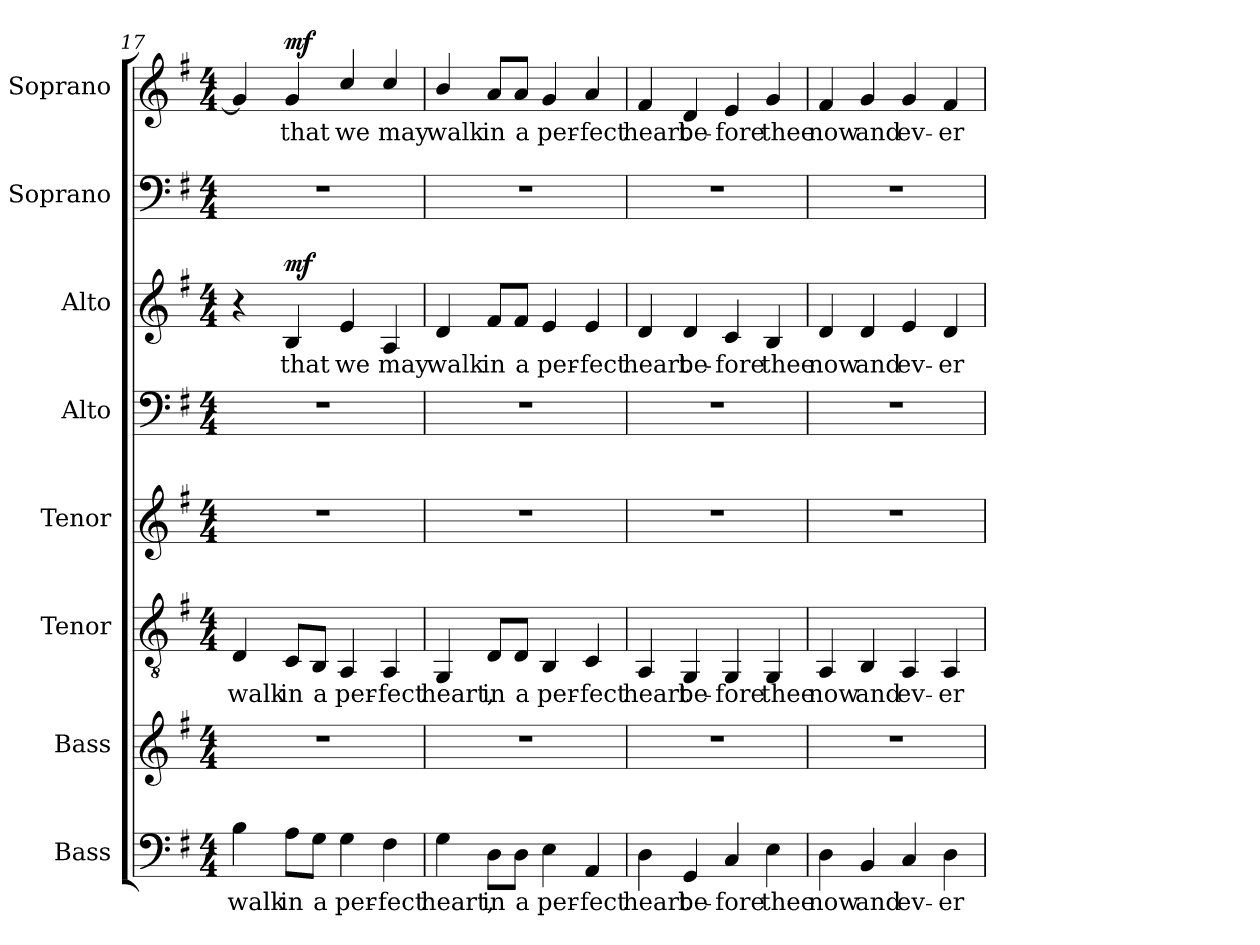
**kern	**text	**kern	**kern	**text	**kern	**kern	**kern	**text	**dynam	**kern	**kern	**text	**dynam
*part8	*part8	*part7	*part6	*part6	*part5	*part4	*part3	*part3	*part3	*part2	*part1	*part1	*part1
*staff8	*staff8	*staff7	*staff6	*staff6	*staff5	*staff4	*staff3	*staff3	*staff3	*staff2	*staff1	*staff1	*staff1
*I"Bass	*	*I"Bass	*I"Tenor	*	*I"Tenor	*I"Alto	*I"Alto	*	*	*I"Soprano	*I"Soprano	*	*
*I'bass	*	*I'bass	*I'tenor	*	*I'tenor	*I'alto	*I'alto	*	*	*I'soprano	*I'soprano	*	*
*clefF4	*	*clefG2	*clefGv2	*	*clefG2	*clefF4	*clefG2	*	*	*clefF4	*clefG2	*	*
*k[f#]	*	*k[f#]	*k[f#]	*	*k[f#]	*k[f#]	*k[f#]	*	*	*k[f#]	*k[f#]	*	*
*G:	*	*G:	*G:	*	*G:	*G:	*G:	*	*	*G:	*G:	*	*
*M4/4	*	*M4/4	*M4/4	*	*M4/4	*M4/4	*M4/4	*	*	*M4/4	*M4/4	*	*
=17	=17	=17	=17	=17	=17	=17	=17	=17	=17	=17	=17	=17	=17
!	!LO:LY:b:color=#000000	!	!	!	!	!	!	!	!	!	!	!	!
!	!	!	!	!LO:LY:b:color=#000000	!	!	!	!	!	!	!	!	!
4Bi\	walk	1r	4Di/	walk	1r	1r	4r	.	.	1r	4gi/]	.	.
!	!LO:LY:b:color=#000000	!	!	!	!	!	!	!	!	!	!	!	!
!	!	!	!	!LO:LY:b:color=#000000	!	!	!	!	!	!	!	!	!
!	!	!	!	!	!	!	!	!LO:LY:b:color=#000000	!	!	!	!	!
!	!	!	!	!	!	!	!	!	!	!	!	!LO:LY:b:color=#000000	!
8Ai\L	in	.	8Ci/L	in	.	.	4Bi/	that	mf	.	4gi/	that	mf
!	!LO:LY:b:color=#000000	!	!	!	!	!	!	!	!	!	!	!	!
!	!	!	!	!LO:LY:b:color=#000000	!	!	!	!	!	!	!	!	!
8Gi\J	a	.	8BBi/J	a	.	.	.	.	.	.	.	.	.
!	!LO:LY:b:color=#000000	!	!	!	!	!	!	!	!	!	!	!	!
!	!	!	!	!LO:LY:b:color=#000000	!	!	!	!	!	!	!	!	!
!	!	!	!	!	!	!	!	!LO:LY:b:color=#000000	!	!	!	!	!
!	!	!	!	!	!	!	!	!	!	!	!	!LO:LY:b:color=#000000	!
4Gi\	per-	.	4AAi/	per-	.	.	4ei/	we	.	.	4cci/	we	.
!	!LO:LY:b:color=#000000	!	!	!	!	!	!	!	!	!	!	!	!
!	!	!	!	!LO:LY:b:color=#000000	!	!	!	!	!	!	!	!	!
!	!	!	!	!	!	!	!	!LO:LY:b:color=#000000	!	!	!	!	!
!	!	!	!	!	!	!	!	!	!	!	!	!LO:LY:b:color=#000000	!
4F#i\	-fect	.	4AAi/	-fect	.	.	4Ai/	may	.	.	4cci/	may	.
=18	=18	=18	=18	=18	=18	=18	=18	=18	=18	=18	=18	=18	=18
!	!LO:LY:b:color=#000000	!	!	!	!	!	!	!	!	!	!	!	!
!	!	!	!	!LO:LY:b:color=#000000	!	!	!	!	!	!	!	!	!
!	!	!	!	!	!	!	!	!LO:LY:b:color=#000000	!	!	!	!	!
!	!	!	!	!	!	!	!	!	!	!	!	!LO:LY:b:color=#000000	!
4Gi\	heart,	1r	4GGi/	heart,	1r	1r	4di/	walk	.	1r	4bi/	walk	.
!	!LO:LY:b:color=#000000	!	!	!	!	!	!	!	!	!	!	!	!
!	!	!	!	!LO:LY:b:color=#000000	!	!	!	!	!	!	!	!	!
!	!	!	!	!	!	!	!	!LO:LY:b:color=#000000	!	!	!	!	!
!	!	!	!	!	!	!	!	!	!	!	!	!LO:LY:b:color=#000000	!
8Di\L	in	.	8Di/L	in	.	.	8f#i/L	in	.	.	8ai/L	in	.
!	!LO:LY:b:color=#000000	!	!	!	!	!	!	!	!	!	!	!	!
!	!	!	!	!LO:LY:b:color=#000000	!	!	!	!	!	!	!	!	!
!	!	!	!	!	!	!	!	!LO:LY:b:color=#000000	!	!	!	!	!
!	!	!	!	!	!	!	!	!	!	!	!	!LO:LY:b:color=#000000	!
8Di\J	a	.	8Di/J	a	.	.	8f#i/J	a	.	.	8ai/J	a	.
!	!LO:LY:b:color=#000000	!	!	!	!	!	!	!	!	!	!	!	!
!	!	!	!	!LO:LY:b:color=#000000	!	!	!	!	!	!	!	!	!
!	!	!	!	!	!	!	!	!LO:LY:b:color=#000000	!	!	!	!	!
!	!	!	!	!	!	!	!	!	!	!	!	!LO:LY:b:color=#000000	!
4Ei\	per-	.	4BBi/	per-	.	.	4ei/	per-	.	.	4gi/	per-	.
!	!LO:LY:b:color=#000000	!	!	!	!	!	!	!	!	!	!	!	!
!	!	!	!	!LO:LY:b:color=#000000	!	!	!	!	!	!	!	!	!
!	!	!	!	!	!	!	!	!LO:LY:b:color=#000000	!	!	!	!	!
!	!	!	!	!	!	!	!	!	!	!	!	!LO:LY:b:color=#000000	!
4AAi/	-fect	.	4Ci/	-fect	.	.	4ei/	-fect	.	.	4ai/	-fect	.
=19	=19	=19	=19	=19	=19	=19	=19	=19	=19	=19	=19	=19	=19
!	!LO:LY:b:color=#000000	!	!	!	!	!	!	!	!	!	!	!	!
!	!	!	!	!LO:LY:b:color=#000000	!	!	!	!	!	!	!	!	!
!	!	!	!	!	!	!	!	!LO:LY:b:color=#000000	!	!	!	!	!
!	!	!	!	!	!	!	!	!	!	!	!	!LO:LY:b:color=#000000	!
4Di\	heart	1r	4AAi/	heart	1r	1r	4di/	heart	.	1r	4f#i/	heart	.
!	!LO:LY:b:color=#000000	!	!	!	!	!	!	!	!	!	!	!	!
!	!	!	!	!LO:LY:b:color=#000000	!	!	!	!	!	!	!	!	!
!	!	!	!	!	!	!	!	!LO:LY:b:color=#000000	!	!	!	!	!
!	!	!	!	!	!	!	!	!	!	!	!	!LO:LY:b:color=#000000	!
4GGi/	be-	.	4GGi/	be-	.	.	4di/	be-	.	.	4di/	be-	.
!	!LO:LY:b:color=#000000	!	!	!	!	!	!	!	!	!	!	!	!
!	!	!	!	!LO:LY:b:color=#000000	!	!	!	!	!	!	!	!	!
!	!	!	!	!	!	!	!	!LO:LY:b:color=#000000	!	!	!	!	!
!	!	!	!	!	!	!	!	!	!	!	!	!LO:LY:b:color=#000000	!
4Ci/	-fore	.	4GGi/	-fore	.	.	4ci/	-fore	.	.	4ei/	-fore	.
!	!LO:LY:b:color=#000000	!	!	!	!	!	!	!	!	!	!	!	!
!	!	!	!	!LO:LY:b:color=#000000	!	!	!	!	!	!	!	!	!
!	!	!	!	!	!	!	!	!LO:LY:b:color=#000000	!	!	!	!	!
!	!	!	!	!	!	!	!	!	!	!	!	!LO:LY:b:color=#000000	!
4Ei\	thee	.	4GGi/	thee	.	.	4Bi/	thee	.	.	4gi/	thee	.
!!LO:LB:g=z
=20	=20	=20	=20	=20	=20	=20	=20	=20	=20	=20	=20	=20	=20
!	!LO:LY:b:color=#000000	!	!	!	!	!	!	!	!	!	!	!	!
!	!	!	!	!LO:LY:b:color=#000000	!	!	!	!	!	!	!	!	!
!	!	!	!	!	!	!	!	!LO:LY:b:color=#000000	!	!	!	!	!
!	!	!	!	!	!	!	!	!	!	!	!	!LO:LY:b:color=#000000	!
4Di\	now	1r	4AAi/	now	1r	1r	4di/	now	.	1r	4f#i/	now	.
!	!LO:LY:b:color=#000000	!	!	!	!	!	!	!	!	!	!	!	!
!	!	!	!	!LO:LY:b:color=#000000	!	!	!	!	!	!	!	!	!
!	!	!	!	!	!	!	!	!LO:LY:b:color=#000000	!	!	!	!	!
!	!	!	!	!	!	!	!	!	!	!	!	!LO:LY:b:color=#000000	!
4BBi/	and	.	4BBi/	and	.	.	4di/	and	.	.	4gi/	and	.
!	!LO:LY:b:color=#000000	!	!	!	!	!	!	!	!	!	!	!	!
!	!	!	!	!LO:LY:b:color=#000000	!	!	!	!	!	!	!	!	!
!	!	!	!	!	!	!	!	!LO:LY:b:color=#000000	!	!	!	!	!
!	!	!	!	!	!	!	!	!	!	!	!	!LO:LY:b:color=#000000	!
4Ci/	ev-	.	4AAi/	ev-	.	.	4ei/	ev-	.	.	4gi/	ev-	.
!	!LO:LY:b:color=#000000	!	!	!	!	!	!	!	!	!	!	!	!
!	!	!	!	!LO:LY:b:color=#000000	!	!	!	!	!	!	!	!	!
!	!	!	!	!	!	!	!	!LO:LY:b:color=#000000	!	!	!	!	!
!	!	!	!	!	!	!	!	!	!	!	!	!LO:LY:b:color=#000000	!
4Di\	-er-	.	4AAi/	-er-	.	.	4di/	-er-	.	.	4f#i/	-er-	.
=	=	=	=	=	=	=	=	=	=	=	=	=	=
*-	*-	*-	*-	*-	*-	*-	*-	*-	*-	*-	*-	*-	*-
